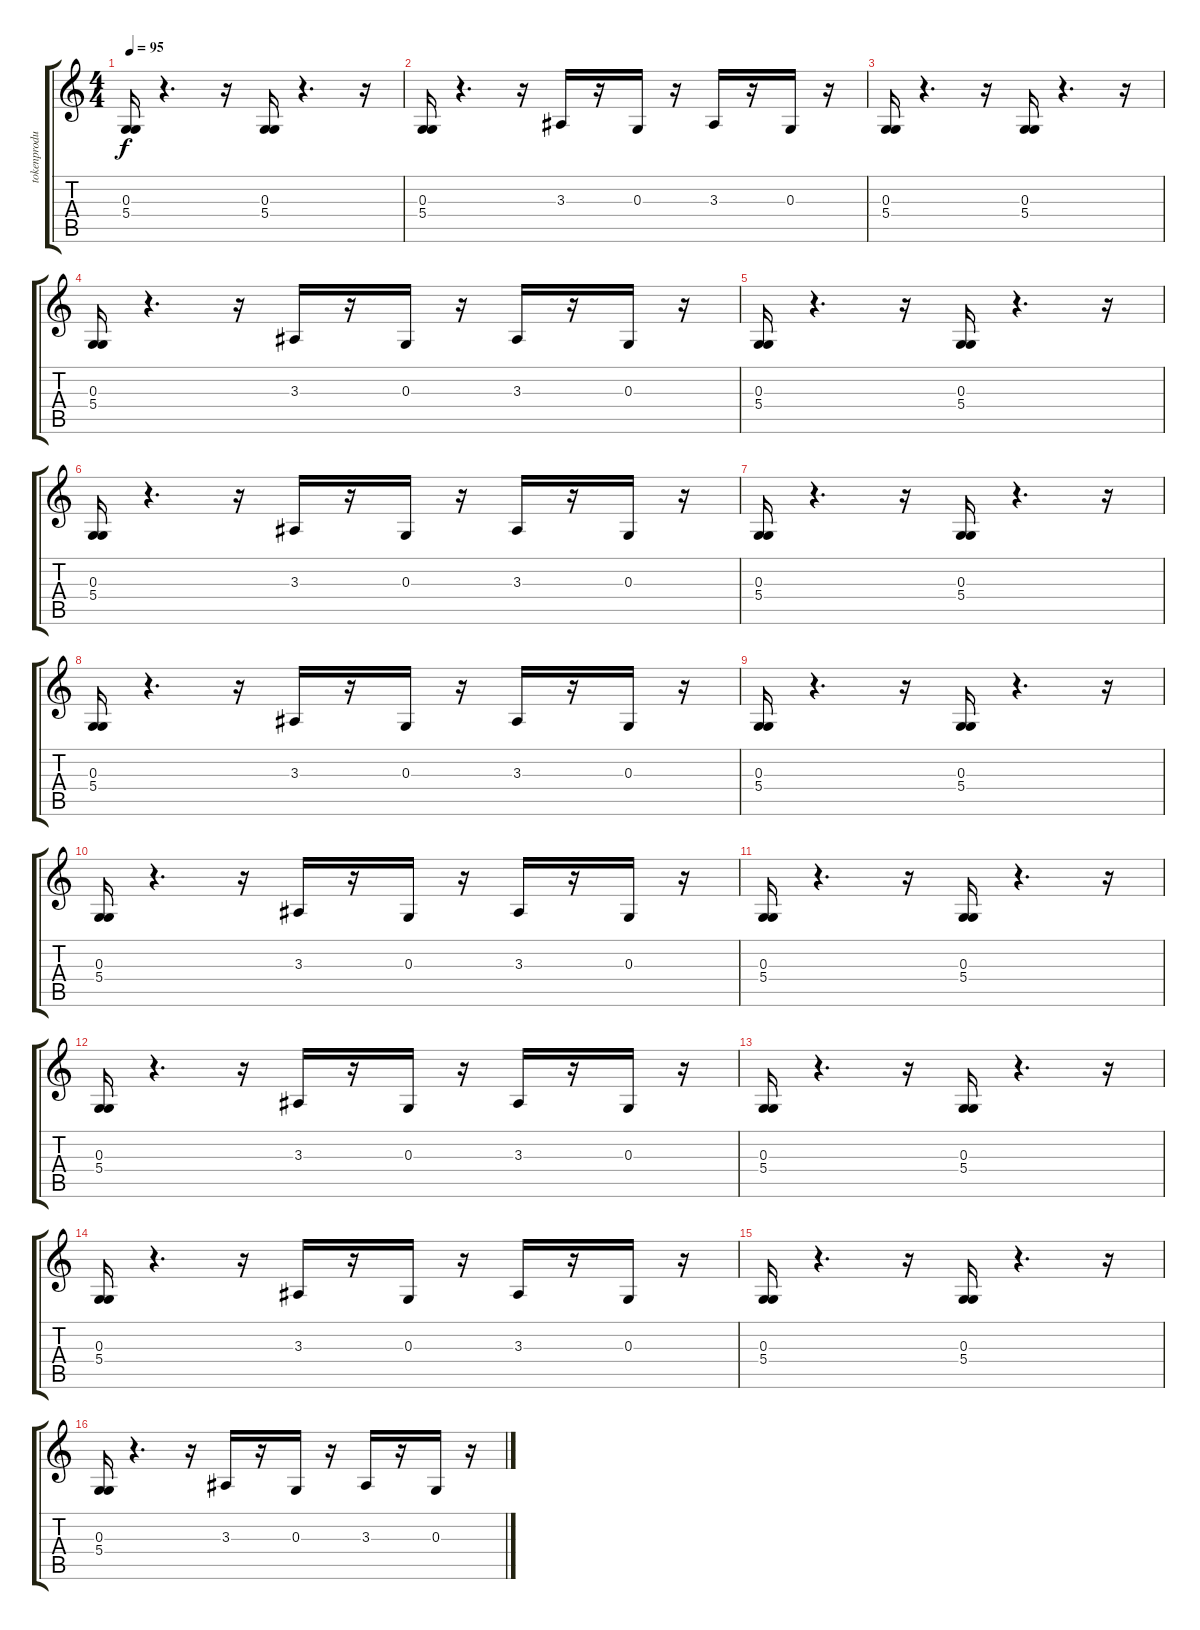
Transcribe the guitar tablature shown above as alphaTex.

\track ("" "tokenprodu") {instrument tuba}
\staff {score tabs}
\tuning (E4 B3 G3 D3 A2 E2) {hide}
\ts (4 4)
\tempo 95
\clef g2
\ks c
(0.3 5.4).16{dy f} r.4{d} r.16 (0.3 5.4).16 r.4{d} r.16 |
(0.3 5.4).16 r.4{d} r.16 3.3.16 r.16 0.3.16 r.16 3.3.16 r.16 0.3.16 r.16 |
(0.3 5.4).16 r.4{d} r.16 (0.3 5.4).16 r.4{d} r.16 |
(0.3 5.4).16 r.4{d} r.16 3.3.16 r.16 0.3.16 r.16 3.3.16 r.16 0.3.16 r.16 |
(0.3 5.4).16 r.4{d} r.16 (0.3 5.4).16 r.4{d} r.16 |
(0.3 5.4).16 r.4{d} r.16 3.3.16 r.16 0.3.16 r.16 3.3.16 r.16 0.3.16 r.16 |
(0.3 5.4).16 r.4{d} r.16 (0.3 5.4).16 r.4{d} r.16 |
(0.3 5.4).16 r.4{d} r.16 3.3.16 r.16 0.3.16 r.16 3.3.16 r.16 0.3.16 r.16 |
(0.3 5.4).16 r.4{d} r.16 (0.3 5.4).16 r.4{d} r.16 |
(0.3 5.4).16 r.4{d} r.16 3.3.16 r.16 0.3.16 r.16 3.3.16 r.16 0.3.16 r.16 |
(0.3 5.4).16 r.4{d} r.16 (0.3 5.4).16 r.4{d} r.16 |
(0.3 5.4).16 r.4{d} r.16 3.3.16 r.16 0.3.16 r.16 3.3.16 r.16 0.3.16 r.16 |
(0.3 5.4).16 r.4{d} r.16 (0.3 5.4).16 r.4{d} r.16 |
(0.3 5.4).16 r.4{d} r.16 3.3.16 r.16 0.3.16 r.16 3.3.16 r.16 0.3.16 r.16 |
(0.3 5.4).16 r.4{d} r.16 (0.3 5.4).16 r.4{d} r.16 |
(0.3 5.4).16 r.4{d} r.16 3.3.16 r.16 0.3.16 r.16 3.3.16 r.16 0.3.16 r.16
